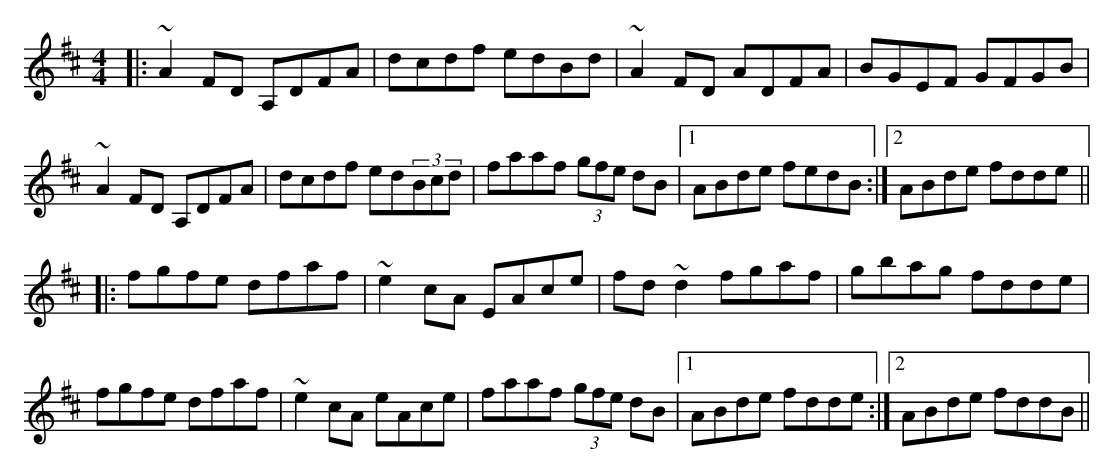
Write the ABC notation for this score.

X:1
M:4/4
K:D
|:~A2FD A,DFA|dcdf edBd|~A2FD ADFA|BGEF GFGB|
~A2FD A,DFA|dcdf ed(3Bcd|faaf (3gfe dB|1 ABde fedB:|2 ABde fdde||
|:fgfe dfaf|~e2cA EAce|fd~d2 fgaf|gbag fdde|
fgfe dfaf|~e2cA eAce|faaf (3gfe dB|1 ABde fdde:|2 ABde fddB||
